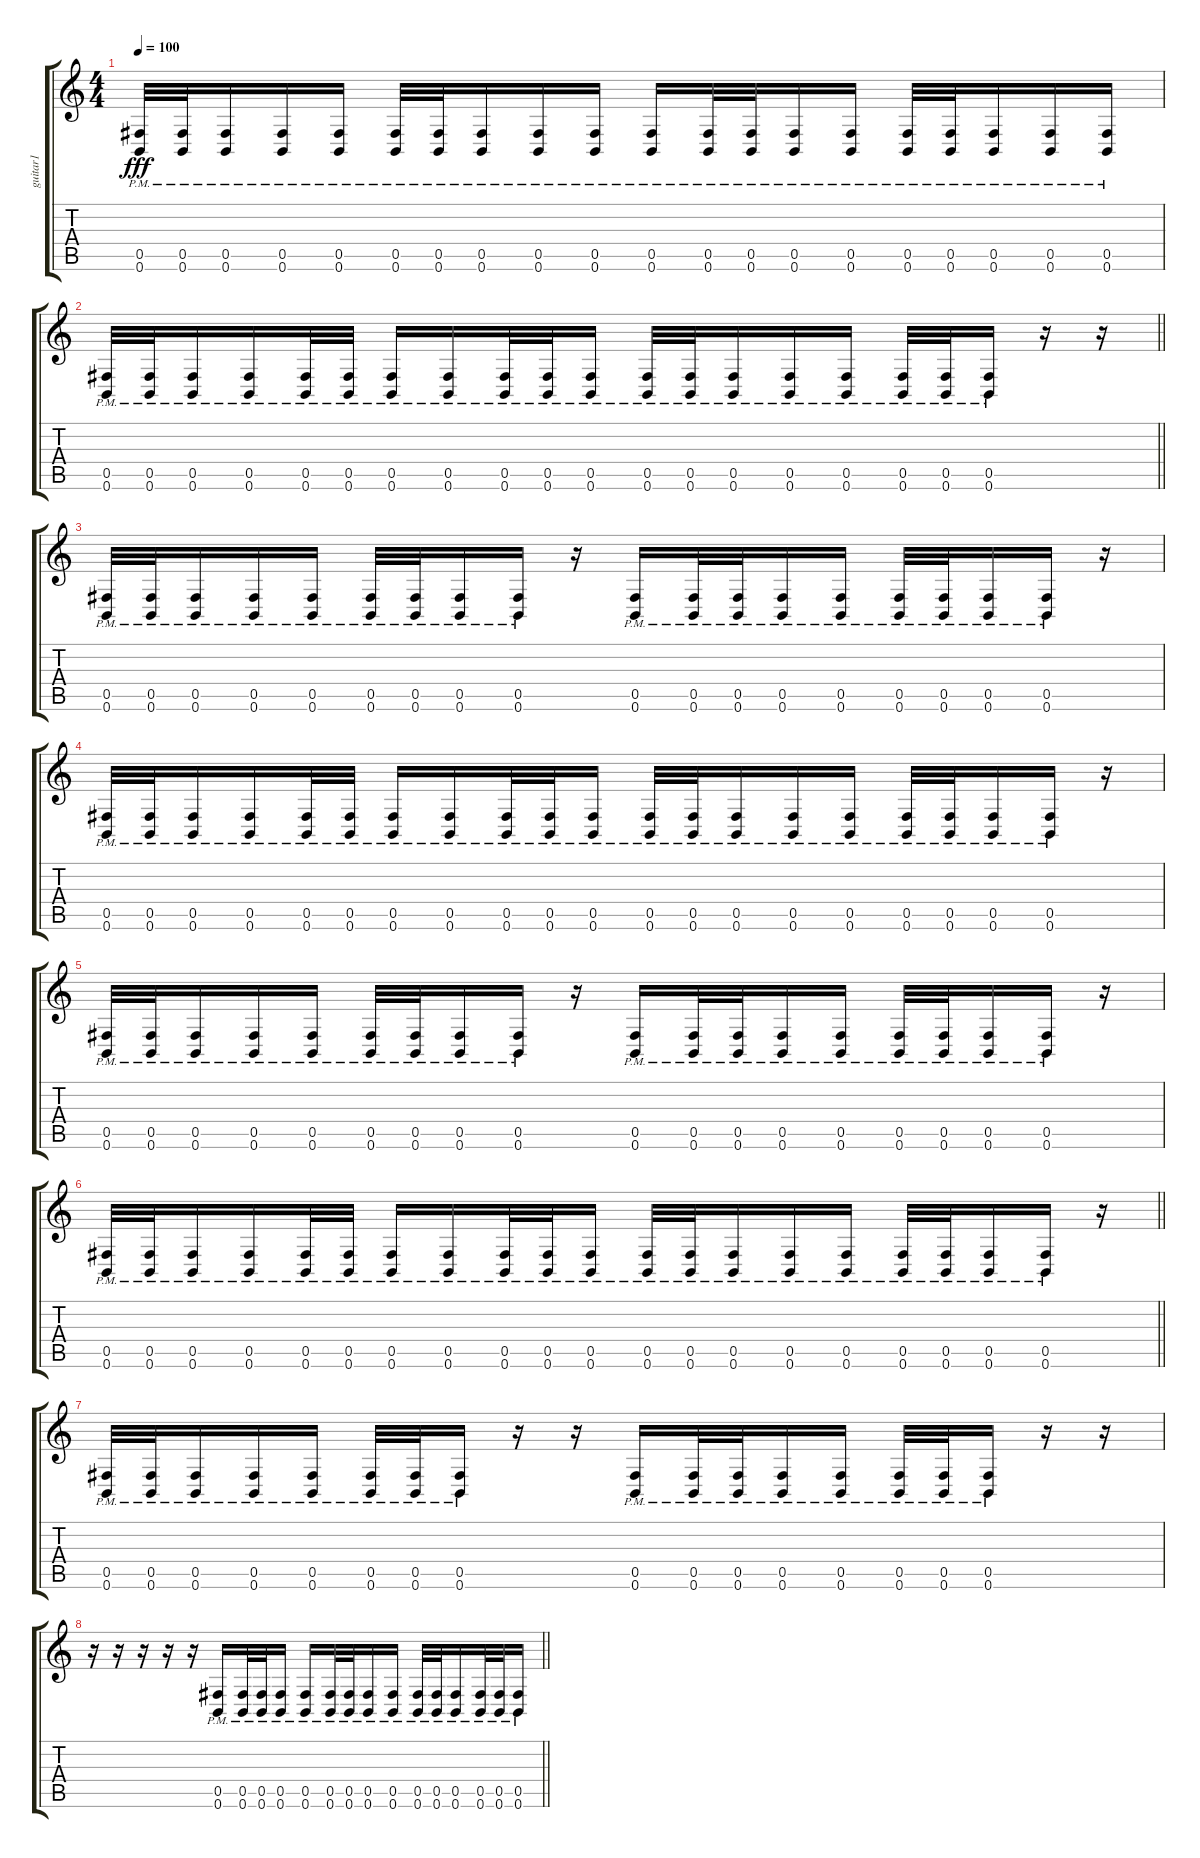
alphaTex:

\track ("guitar1" "guitar1") {instrument distortionguitar}
\staff {score tabs}
\tuning (Db4 Ab3 E3 B2 Gb2 B1) {hide}
\ts (4 4)
\tempo 100
\clef g2
\ks c
(0.5{pm} 0.6{pm}).32{dy fff} (0.5{pm} 0.6{pm}).32 (0.5{pm} 0.6{pm}).16 (0.5{pm} 0.6{pm}).16 (0.5{pm} 0.6{pm}).16 (0.5{pm} 0.6{pm}).32 (0.5{pm} 0.6{pm}).32 (0.5{pm} 0.6{pm}).16 (0.5{pm} 0.6{pm}).16 (0.5{pm} 0.6{pm}).16 (0.5{pm} 0.6{pm}).16 (0.5{pm} 0.6{pm}).32 (0.5{pm} 0.6{pm}).32 (0.5{pm} 0.6{pm}).16 (0.5{pm} 0.6{pm}).16 (0.5{pm} 0.6{pm}).32 (0.5{pm} 0.6{pm}).32 (0.5{pm} 0.6{pm}).16 (0.5{pm} 0.6{pm}).16 (0.5{pm} 0.6{pm}).16 |
\barLineRight lightlight
(0.5{pm} 0.6{pm}).32 (0.5{pm} 0.6{pm}).32 (0.5{pm} 0.6{pm}).16 (0.5{pm} 0.6{pm}).16 (0.5{pm} 0.6{pm}).32 (0.5{pm} 0.6{pm}).32 (0.5{pm} 0.6{pm}).16 (0.5{pm} 0.6{pm}).16 (0.5{pm} 0.6{pm}).32 (0.5{pm} 0.6{pm}).32 (0.5{pm} 0.6{pm}).16 (0.5{pm} 0.6{pm}).32 (0.5{pm} 0.6{pm}).32 (0.5{pm} 0.6{pm}).16 (0.5{pm} 0.6{pm}).16 (0.5{pm} 0.6{pm}).16 (0.5{pm} 0.6{pm}).32 (0.5{pm} 0.6{pm}).32 (0.5{pm} 0.6{pm}).16 r.16 r.16 |
\section ("" "")
(0.5{pm} 0.6{pm}).32 (0.5{pm} 0.6{pm}).32 (0.5{pm} 0.6{pm}).16 (0.5{pm} 0.6{pm}).16 (0.5{pm} 0.6{pm}).16 (0.5{pm} 0.6{pm}).32 (0.5{pm} 0.6{pm}).32 (0.5{pm} 0.6{pm}).16 (0.5{pm} 0.6{pm}).16 r.16 (0.5{pm} 0.6{pm}).16 (0.5{pm} 0.6{pm}).32 (0.5{pm} 0.6{pm}).32 (0.5{pm} 0.6{pm}).16 (0.5{pm} 0.6{pm}).16 (0.5{pm} 0.6{pm}).32 (0.5{pm} 0.6{pm}).32 (0.5{pm} 0.6{pm}).16 (0.5{pm} 0.6{pm}).16 r.16 |
(0.5{pm} 0.6{pm}).32 (0.5{pm} 0.6{pm}).32 (0.5{pm} 0.6{pm}).16 (0.5{pm} 0.6{pm}).16 (0.5{pm} 0.6{pm}).32 (0.5{pm} 0.6{pm}).32 (0.5{pm} 0.6{pm}).16 (0.5{pm} 0.6{pm}).16 (0.5{pm} 0.6{pm}).32 (0.5{pm} 0.6{pm}).32 (0.5{pm} 0.6{pm}).16 (0.5{pm} 0.6{pm}).32 (0.5{pm} 0.6{pm}).32 (0.5{pm} 0.6{pm}).16 (0.5{pm} 0.6{pm}).16 (0.5{pm} 0.6{pm}).16 (0.5{pm} 0.6{pm}).32 (0.5{pm} 0.6{pm}).32 (0.5{pm} 0.6{pm}).16 (0.5{pm} 0.6{pm}).16 r.16 |
(0.5{pm} 0.6{pm}).32 (0.5{pm} 0.6{pm}).32 (0.5{pm} 0.6{pm}).16 (0.5{pm} 0.6{pm}).16 (0.5{pm} 0.6{pm}).16 (0.5{pm} 0.6{pm}).32 (0.5{pm} 0.6{pm}).32 (0.5{pm} 0.6{pm}).16 (0.5{pm} 0.6{pm}).16 r.16 (0.5{pm} 0.6{pm}).16 (0.5{pm} 0.6{pm}).32 (0.5{pm} 0.6{pm}).32 (0.5{pm} 0.6{pm}).16 (0.5{pm} 0.6{pm}).16 (0.5{pm} 0.6{pm}).32 (0.5{pm} 0.6{pm}).32 (0.5{pm} 0.6{pm}).16 (0.5{pm} 0.6{pm}).16 r.16 |
\barLineRight lightlight
(0.5{pm} 0.6{pm}).32 (0.5{pm} 0.6{pm}).32 (0.5{pm} 0.6{pm}).16 (0.5{pm} 0.6{pm}).16 (0.5{pm} 0.6{pm}).32 (0.5{pm} 0.6{pm}).32 (0.5{pm} 0.6{pm}).16 (0.5{pm} 0.6{pm}).16 (0.5{pm} 0.6{pm}).32 (0.5{pm} 0.6{pm}).32 (0.5{pm} 0.6{pm}).16 (0.5{pm} 0.6{pm}).32 (0.5{pm} 0.6{pm}).32 (0.5{pm} 0.6{pm}).16 (0.5{pm} 0.6{pm}).16 (0.5{pm} 0.6{pm}).16 (0.5{pm} 0.6{pm}).32 (0.5{pm} 0.6{pm}).32 (0.5{pm} 0.6{pm}).16 (0.5{pm} 0.6{pm}).16 r.16 |
\section ("" "")
(0.5{pm} 0.6{pm}).32 (0.5{pm} 0.6{pm}).32 (0.5{pm} 0.6{pm}).16 (0.5{pm} 0.6{pm}).16 (0.5{pm} 0.6{pm}).16 (0.5{pm} 0.6{pm}).32 (0.5{pm} 0.6{pm}).32 (0.5{pm} 0.6{pm}).16 r.16 r.16 (0.5{pm} 0.6{pm}).16 (0.5{pm} 0.6{pm}).32 (0.5{pm} 0.6{pm}).32 (0.5{pm} 0.6{pm}).16 (0.5{pm} 0.6{pm}).16 (0.5{pm} 0.6{pm}).32 (0.5{pm} 0.6{pm}).32 (0.5{pm} 0.6{pm}).16 r.16 r.16 |
\barLineRight lightlight
r.16 r.16 r.16 r.16 r.16 (0.5{pm} 0.6{pm}).16 (0.5{pm} 0.6{pm}).32 (0.5{pm} 0.6{pm}).32 (0.5{pm} 0.6{pm}).16 (0.5{pm} 0.6{pm}).16 (0.5{pm} 0.6{pm}).32 (0.5{pm} 0.6{pm}).32 (0.5{pm} 0.6{pm}).16 (0.5{pm} 0.6{pm}).16 (0.5{pm} 0.6{pm}).32 (0.5{pm} 0.6{pm}).32 (0.5{pm} 0.6{pm}).16 (0.5{pm} 0.6{pm}).32 (0.5{pm} 0.6{pm}).32 (0.5{pm} 0.6{pm}).16
